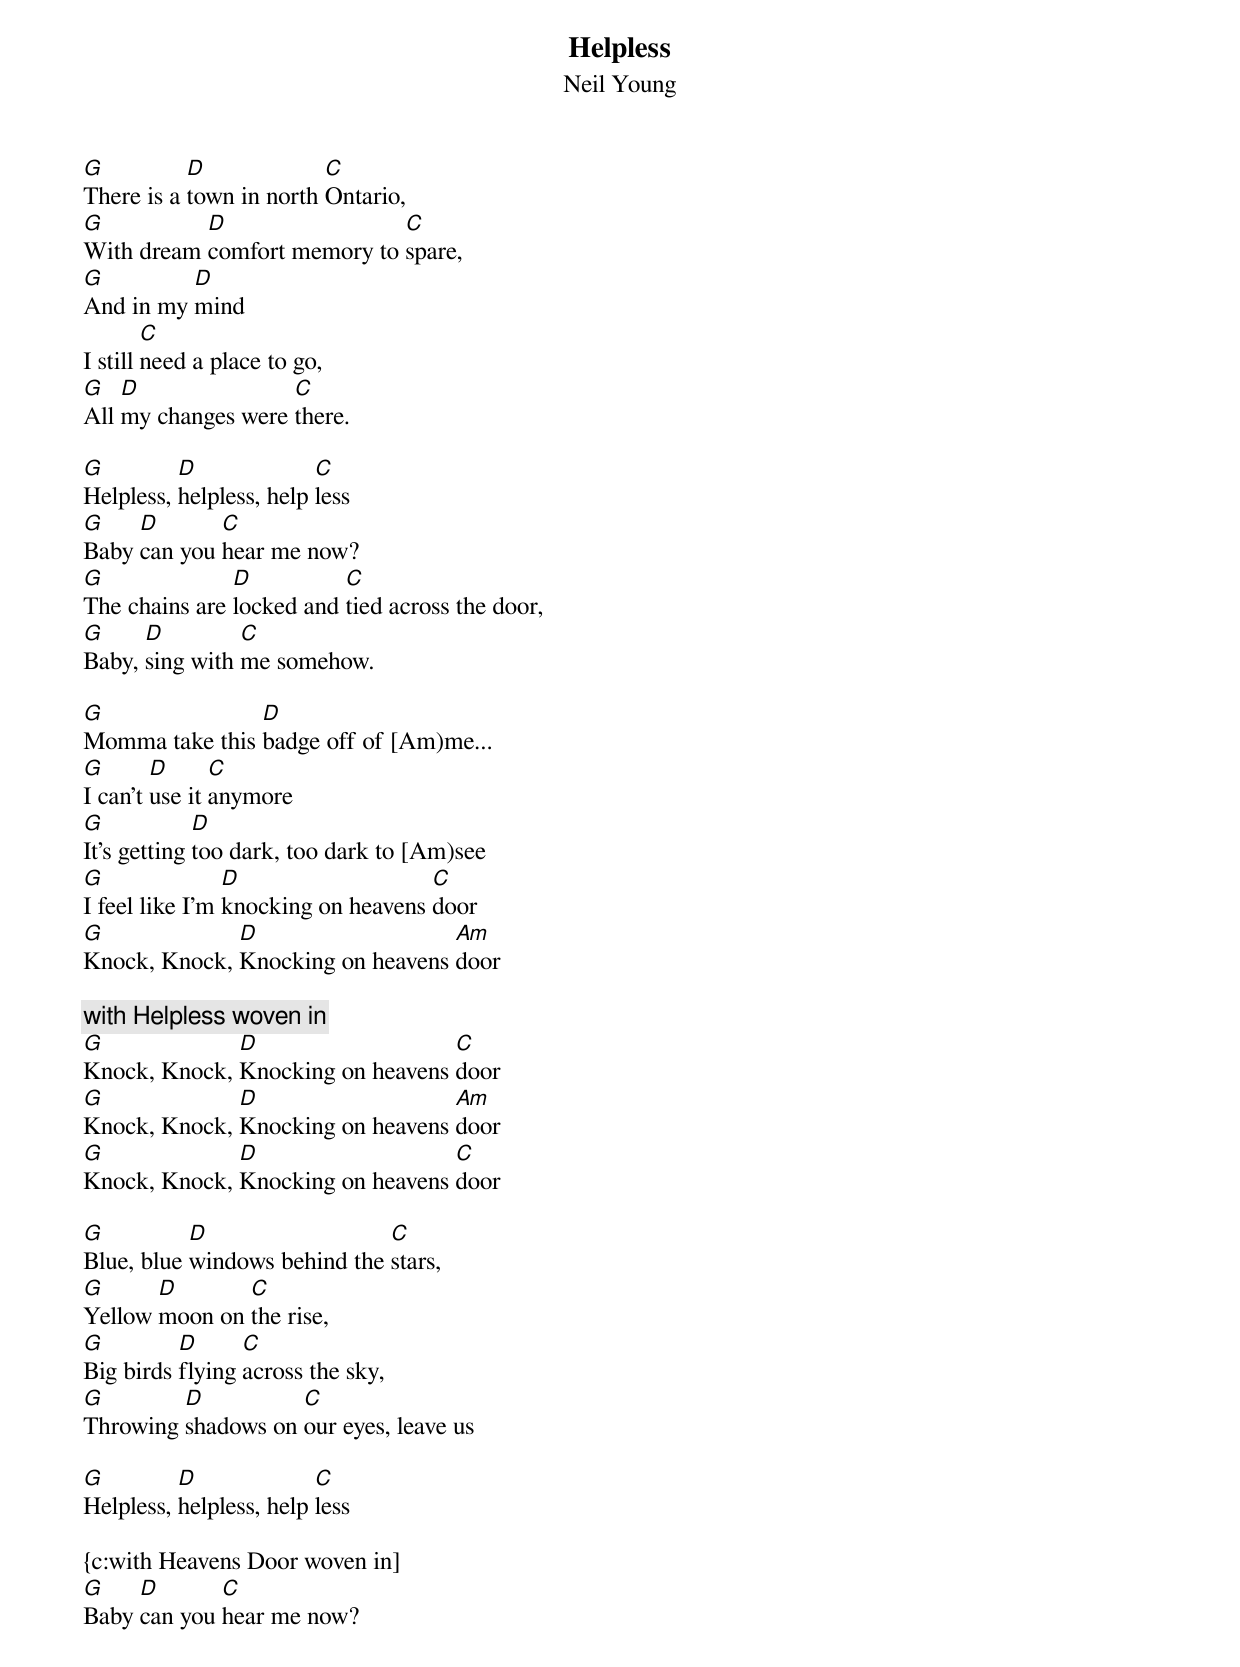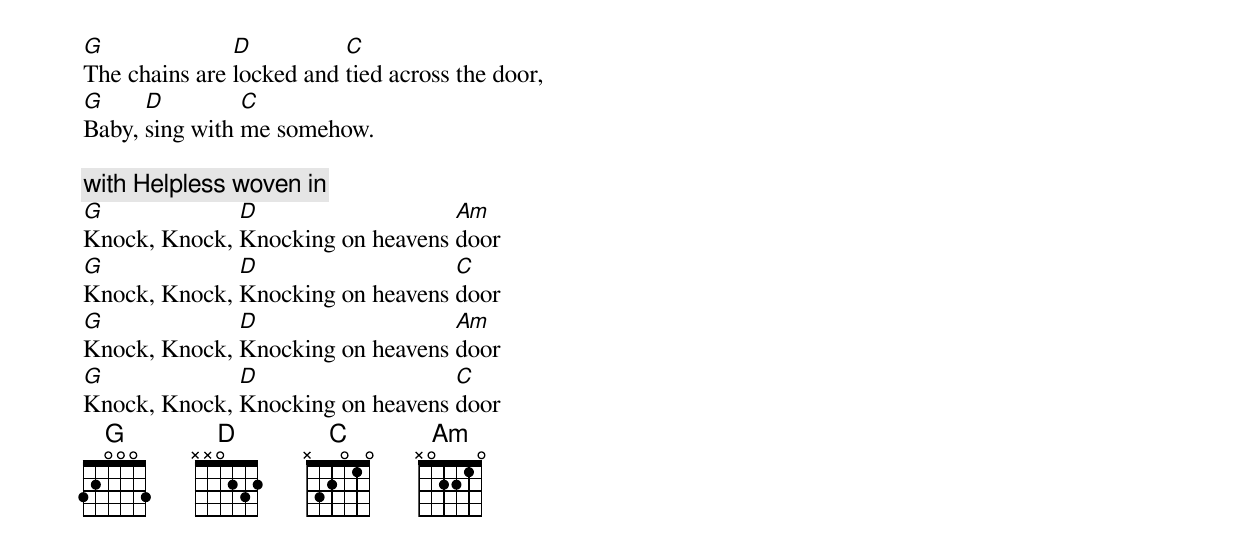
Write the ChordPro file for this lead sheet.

{title:Helpless}
{st:Neil Young}
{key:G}

[G]There is a [D]town in north [C]Ontario,
[G]With dream [D]comfort memory to [C]spare,
[G]And in my [D]mind
I still [C]need a place to go,
[G]All [D]my changes were [C]there.

[G]Helpless, [D]helpless, help [C]less
[G]Baby [D]can you [C]hear me now?
[G]The chains are [D]locked and [C]tied across the door,
[G]Baby, [D]sing with [C]me somehow.

[G]Momma take this [D]badge off of [Am)me...
[G]I can't [D]use it [C]anymore
[G]It's getting [D]too dark, too dark to [Am)see
[G]I feel like I'm [D]knocking on heavens [C]door
[G]Knock, Knock, [D]Knocking on heavens [Am]door

{c:with Helpless woven in}
[G]Knock, Knock, [D]Knocking on heavens [C]door
[G]Knock, Knock, [D]Knocking on heavens [Am]door
[G]Knock, Knock, [D]Knocking on heavens [C]door

[G]Blue, blue [D]windows behind the [C]stars,
[G]Yellow [D]moon on [C]the rise,
[G]Big birds [D]flying [C]across the sky,
[G]Throwing [D]shadows on [C]our eyes, leave us

[G]Helpless, [D]helpless, help [C]less

{c:with Heavens Door woven in]
[G]Baby [D]can you [C]hear me now?
[G]The chains are [D]locked and [C]tied across the door,
[G]Baby, [D]sing with [C]me somehow.

{c:with Helpless woven in}
[G]Knock, Knock, [D]Knocking on heavens [Am]door
[G]Knock, Knock, [D]Knocking on heavens [C]door
[G]Knock, Knock, [D]Knocking on heavens [Am]door
[G]Knock, Knock, [D]Knocking on heavens [C]door
